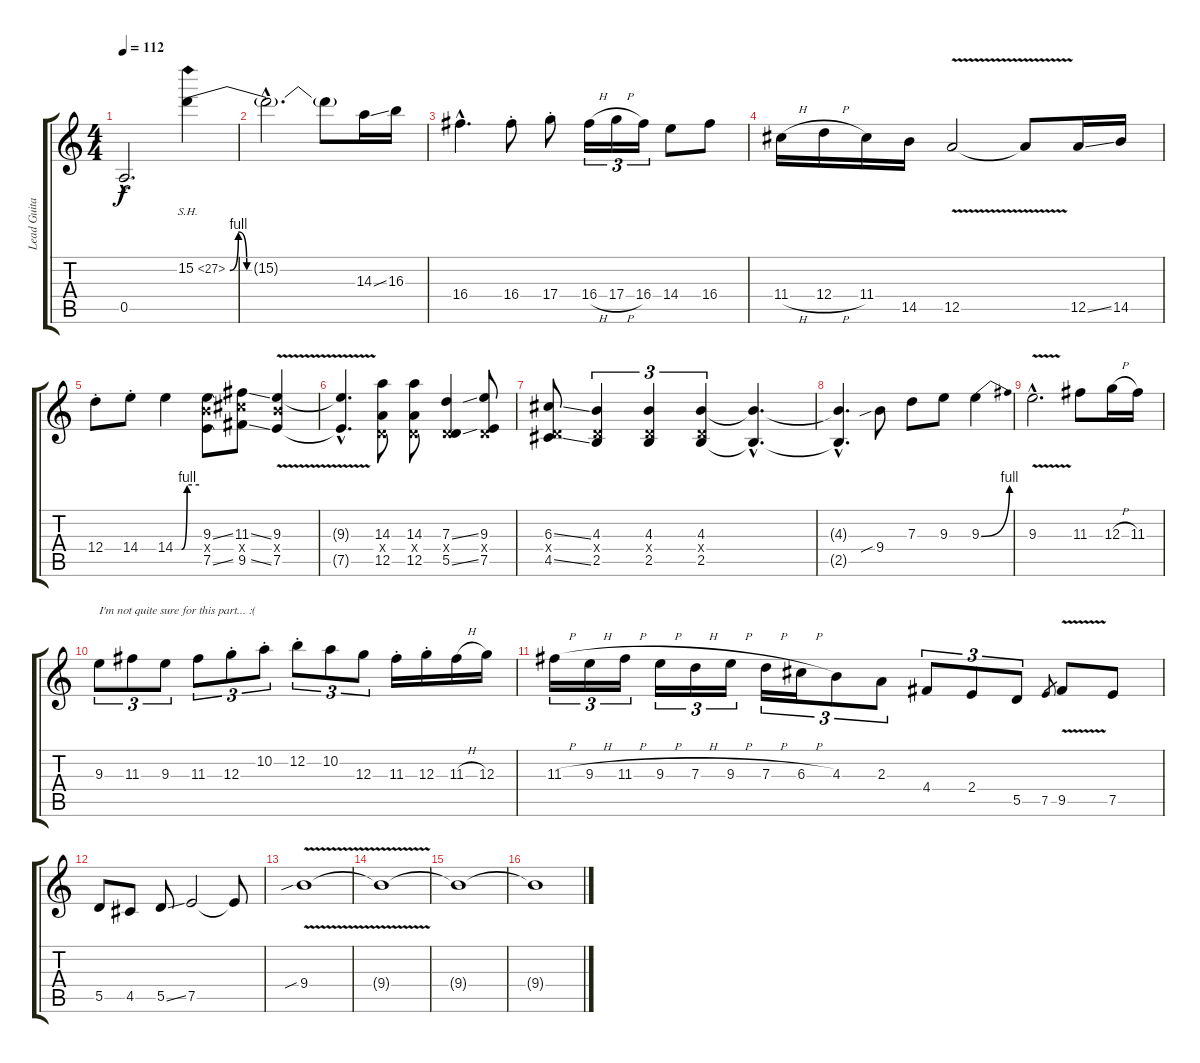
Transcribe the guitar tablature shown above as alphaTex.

\track ("Lead Guitar " "Lead Guita") {instrument distortionguitar}
\staff {score tabs}
\tuning (E4 B3 G3 D3 A2 E2) {hide}
\ts (4 4)
\tempo 112
\clef g2
\ks c
0.5{hac t}.2{d dy f} 15.2{be (custom 0 0 4 4 8 0 12 0 17 0 27 0 45 0 60 0) sh 12}.4 |
15.2{hac t}.2{d} 15.2{t}.8 14.3{ss}.16 16.3.16 |
16.4{hac}.4{d} 16.4{st}.8 17.4{st}.8 16.4{h}.16{tu (3 2)} 17.4{h}.16{tu (3 2)} 16.4.16{tu (3 2)} 14.4.8 16.4.8 |
11.4{h}.16 12.4{h}.16 11.4.16 14.5.16 12.5{v}.2 12.5{t}.8 12.5{ss}.16 14.5.16 |
12.4{st}.8 14.4{st}.8 14.4{be (custom 0 0 16 0 30 4 60 4)}.4 (9.3{ss} 9.4{x} 7.5{ss}).8 (11.3{ss} 11.4{x} 9.5{ss}).8 (9.3{v} 9.4{x} 7.5{v}).4 |
(9.3{hac t} 7.5{hac t}).4{d} (14.3 0.4{x} 12.5).8 (14.3 0.4{x} 12.5).8 (7.3{ss} 0.4{x} 5.5{ss}).4 (9.3 0.4{x} 7.5).8 |
(6.3{ss} 0.4{x} 4.5{ss}).8 (4.3 0.4{x} 2.5).4{tu (3 2)} (4.3 0.4{x} 2.5).4{tu (3 2)} (4.3 0.4{x} 2.5).4{tu (3 2)} (4.3{hac t} 2.5{hac t}).4{d} |
(4.3{hac t} 2.5{hac t}).4{d} 9.4{sib}.8 7.3.8 9.3.8 9.3{be (bend 0 0 60 4)}.4 |
9.3{v hac}.2{d} 11.3.8 12.3{h}.16 11.3.16 |
9.3.8{tu (3 2) txt "I'm not quite sure for this part... :("} 11.3.8{tu (3 2)} 9.3.8{tu (3 2)} 11.3.8{tu (3 2)} 12.3{st}.8{tu (3 2)} 10.2{st}.8{tu (3 2)} 12.2{st}.8{tu (3 2)} 10.2.8{tu (3 2)} 12.3.8{tu (3 2)} 11.3{st}.16 12.3{st}.16 11.3{h}.16 12.3.16 |
11.3{h}.16{tu (3 2)} 9.3{h}.16{tu (3 2)} 11.3{h}.16{tu (3 2)} 9.3{h}.16{tu (3 2)} 7.3{h}.16{tu (3 2)} 9.3{h}.16{tu (3 2)} 7.3{h}.16{tu (3 2)} 6.3{h}.16{tu (3 2)} 4.3.8{tu (3 2)} 2.3.8{tu (3 2)} 4.4.8{tu (3 2)} 2.4.8{tu (3 2)} 5.5.8{tu (3 2)} 7.5.8{gr} 9.5{v}.8 7.5.8 |
5.5.8 4.5.8 5.5{ss}.8 7.5.2 7.5{t}.8 |
9.4{v sib}.1{volume 0} |
9.4{t}.1 |
9.4{t}.1 |
9.4{t}.1
